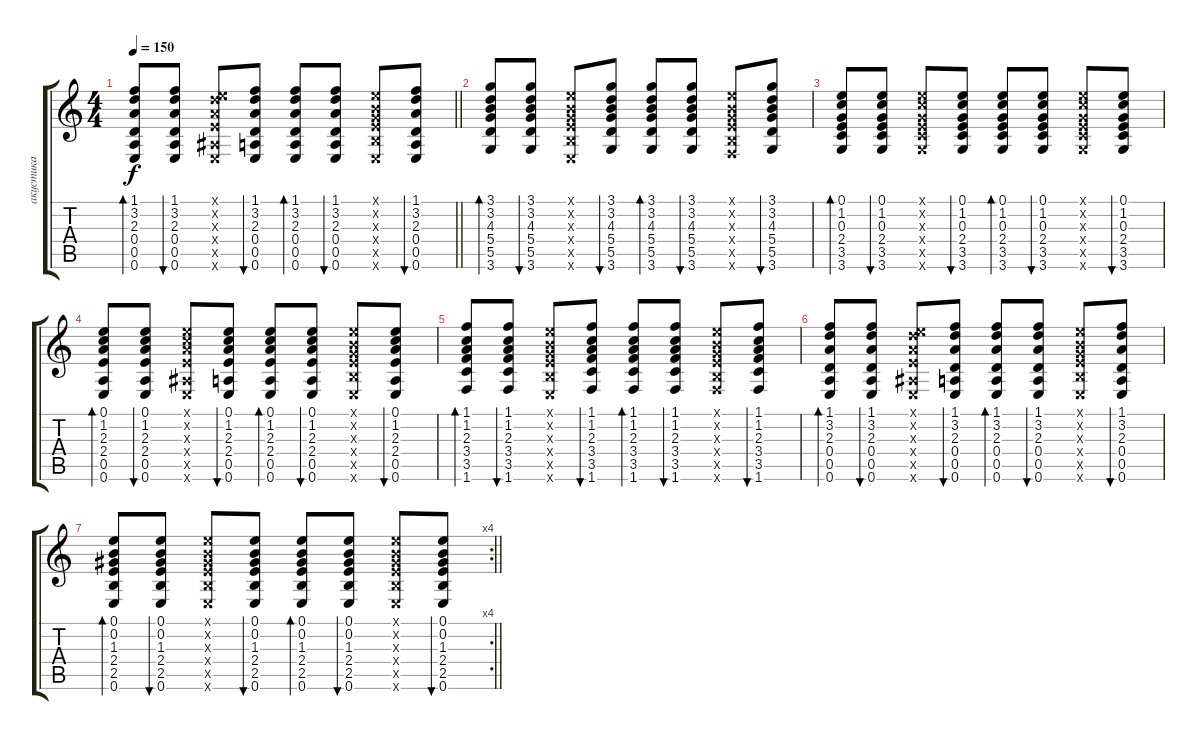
\track ("акустика" "акустика") {instrument acousticguitarsteel}
\staff {score tabs}
\tuning (E4 B3 G3 D3 A2 E2) {hide}
\ts (4 4)
\tempo 150
\clef g2
\barLineRight lightlight
\ks c
(1.1 3.2 2.3 0.4 0.5 0.6).8{bd 60 dy f} (1.1 3.2 2.3 0.4 0.5 0.6).8{bu 60} (0.1{x} 3.2{x} 2.3{x} 2.4{x} 1.5{x} 0.6{x}).8 (1.1 3.2 2.3 0.4 0.5 0.6).8{bu 60} (1.1 3.2 2.3 0.4 0.5 0.6).8{bd 60} (1.1 3.2 2.3 0.4 0.5 0.6).8{bu 60} (0.1{x} 0.2{x} 0.3{x} 2.4{x} 2.5{x} 0.6{x}).8 (1.1 3.2 2.3 0.4 0.5 0.6).8{bu 60} |
(3.1 3.2 4.3 5.4 5.5 3.6).8{bd 60} (3.1 3.2 4.3 5.4 5.5 3.6).8{bu 60} (0.1{x} 0.2{x} 0.3{x} 2.4{x} 2.5{x} 0.6{x}).8 (3.1 3.2 4.3 5.4 5.5 3.6).8{bu 60} (3.1 3.2 4.3 5.4 5.5 3.6).8{bd 60} (3.1 3.2 4.3 5.4 5.5 3.6).8{bu 60} (0.1{x} 0.2{x} 0.3{x} 2.4{x} 2.5{x} 1.6{x}).8 (3.1 3.2 4.3 5.4 5.5 3.6).8{bu 60} |
(0.1 1.2 0.3 2.4 3.5 3.6).8{bd 60} (0.1 1.2 0.3 2.4 3.5 3.6).8{bu 60} (0.1{x} 1.2{x} 0.3{x} 2.4{x} 3.5{x} 3.6{x}).8 (0.1 1.2 0.3 2.4 3.5 3.6).8{bu 60} (0.1 1.2 0.3 2.4 3.5 3.6).8{bd 60} (0.1 1.2 0.3 2.4 3.5 3.6).8{bu 60} (0.1{x} 1.2{x} 0.3{x} 2.4{x} 3.5{x} 3.6{x}).8 (0.1 1.2 0.3 2.4 3.5 3.6).8{bu 60} |
(0.1 1.2 2.3 2.4 0.5 0.6).8{bd 60} (0.1 1.2 2.3 2.4 0.5 0.6).8{bu 60} (0.1{x} 1.2{x} 2.3{x} 2.4{x} 1.5{x} 0.6{x}).8 (0.1 1.2 2.3 2.4 0.5 0.6).8{bu 60} (0.1 1.2 2.3 2.4 0.5 0.6).8{bd 60} (0.1 1.2 2.3 2.4 0.5 0.6).8{bu 60} (0.1{x} 0.2{x} 0.3{x} 2.4{x} 2.5{x} 0.6{x}).8 (0.1 1.2 2.3 2.4 0.5 0.6).8{bu 60} |
(1.1 1.2 2.3 3.4 3.5 1.6).8{bd 60} (1.1 1.2 2.3 3.4 3.5 1.6).8{bu 60} (0.1{x} 0.2{x} 0.3{x} 2.4{x} 2.5{x} 0.6{x}).8 (1.1 1.2 2.3 3.4 3.5 1.6).8{bu 60} (1.1 1.2 2.3 3.4 3.5 1.6).8{bd 60} (1.1 1.2 2.3 3.4 3.5 1.6).8{bu 60} (0.1{x} 0.2{x} 0.3{x} 2.4{x} 2.5{x} 1.6{x}).8 (1.1 1.2 2.3 3.4 3.5 1.6).8{bu 60} |
(1.1 3.2 2.3 0.4 0.5 0.6).8{bd 60} (1.1 3.2 2.3 0.4 0.5 0.6).8{bu 60} (0.1{x} 3.2{x} 2.3{x} 2.4{x} 1.5{x} 0.6{x}).8 (1.1 3.2 2.3 0.4 0.5 0.6).8{bu 60} (1.1 3.2 2.3 0.4 0.5 0.6).8{bd 60} (1.1 3.2 2.3 0.4 0.5 0.6).8{bu 60} (0.1{x} 0.2{x} 0.3{x} 2.4{x} 2.5{x} 0.6{x}).8 (1.1 3.2 2.3 0.4 0.5 0.6).8{bu 60} |
\rc 4
\barLineRight lightlight
(0.1 0.2 1.3 2.4 2.5 0.6).8{bd 60} (0.1 0.2 1.3 2.4 2.5 0.6).8{bu 60} (0.1{x} 0.2{x} 1.3{x} 2.4{x} 2.5{x} 0.6{x}).8 (0.1 0.2 1.3 2.4 2.5 0.6).8{bu 60} (0.1 0.2 1.3 2.4 2.5 0.6).8{bd 60} (0.1 0.2 1.3 2.4 2.5 0.6).8{bu 60} (0.1{x} 0.2{x} 1.3{x} 2.4{x} 2.5{x} 0.6{x}).8 (0.1 0.2 1.3 2.4 2.5 0.6).8{bu 60}
